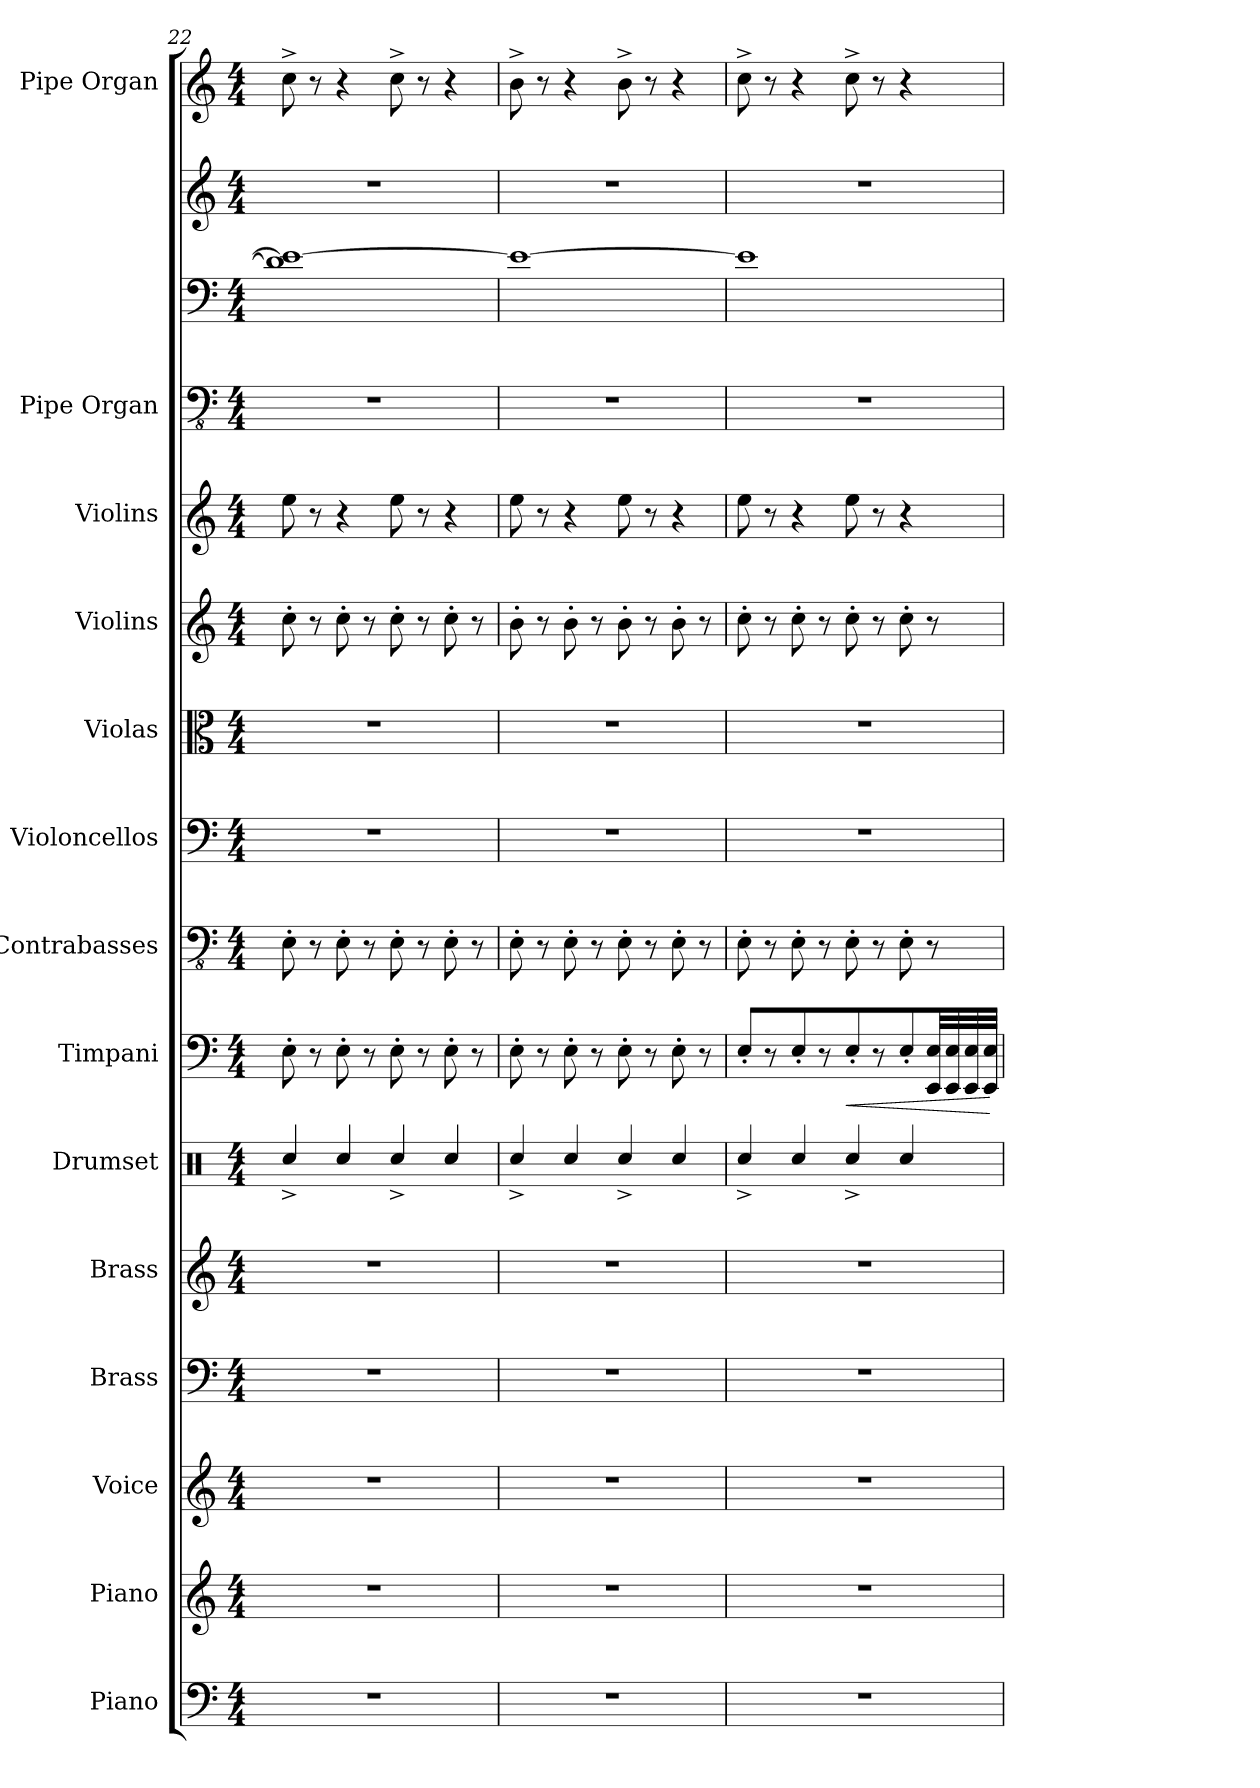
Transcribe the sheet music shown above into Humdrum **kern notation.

**kern	**kern	**kern	**kern	**kern	**kern	**kern	**dynam	**kern	**kern	**kern	**kern	**kern	**kern	**kern	**kern	**kern
*part14	*part13	*part12	*part11	*part10	*part9	*part8	*part8	*part7	*part6	*part5	*part4	*part3	*part2	*part2	*part2	*part1
*staff16	*staff15	*staff14	*staff13	*staff12	*staff11	*staff10	*staff10	*staff9	*staff8	*staff7	*staff6	*staff5	*staff4	*staff3	*staff2	*staff1
*I"Piano	*I"Piano	*I"Voice	*I"Brass	*I"Brass	*I"Drumset	*I"Timpani	*	*I"Contrabasses	*I"Violoncellos	*I"Violas	*I"Violins	*I"Violins	*I"Pipe Organ	*	*	*I"Pipe Organ
*I'Pno.	*I'Pno.	*I'Vo.	*I'Br.	*I'Br.	*I'Drs.	*I'Timp.	*	*I'Cbs.	*I'Vlcs.	*I'Vlas.	*I'Vlns.	*I'Vlns.	*I'Org.	*	*	*I'Org.
*clefF4	*clefG2	*clefG2	*clefF4	*clefG2	*clefX	*clefF4	*	*clefFv4	*clefF4	*clefC3	*clefG2	*clefG2	*clefFv4	*clefF4	*clefG2	*clefG2
*k[]	*k[]	*k[]	*k[]	*k[]	*k[]	*k[]	*	*k[]	*k[]	*k[]	*k[]	*k[]	*k[]	*k[]	*k[]	*k[]
*M4/4	*M4/4	*M4/4	*M4/4	*M4/4	*M4/4	*M4/4	*	*M4/4	*M4/4	*M4/4	*M4/4	*M4/4	*M4/4	*M4/4	*M4/4	*M4/4
=22	=22	=22	=22	=22	=22	=22	=22	=22	=22	=22	=22	=22	=22	=22	=22	=22
1r	1r	1r	1r	1r	4Rcc^/	8E'\	.	8EE'\	1r	1r	8cc'\	8ee\	1r	1d] 1e_	1r	8cc^\
.	.	.	.	.	.	8r	.	8r	.	.	8r	8r	.	.	.	8r
.	.	.	.	.	4Rcc/	8E'\	.	8EE'\	.	.	8cc'\	4r	.	.	.	4r
.	.	.	.	.	.	8r	.	8r	.	.	8r	.	.	.	.	.
.	.	.	.	.	4Rcc^/	8E'\	.	8EE'\	.	.	8cc'\	8ee\	.	.	.	8cc^\
.	.	.	.	.	.	8r	.	8r	.	.	8r	8r	.	.	.	8r
.	.	.	.	.	4Rcc/	8E'\	.	8EE'\	.	.	8cc'\	4r	.	.	.	4r
.	.	.	.	.	.	8r	.	8r	.	.	8r	.	.	.	.	.
!!LO:PB:g=z
=23	=23	=23	=23	=23	=23	=23	=23	=23	=23	=23	=23	=23	=23	=23	=23	=23
1r	1r	1r	1r	1r	4Rcc^/	8E'\	.	8EE'\	1r	1r	8b'\	8ee\	1r	1e_	1r	8b^\
.	.	.	.	.	.	8r	.	8r	.	.	8r	8r	.	.	.	8r
.	.	.	.	.	4Rcc/	8E'\	.	8EE'\	.	.	8b'\	4r	.	.	.	4r
.	.	.	.	.	.	8r	.	8r	.	.	8r	.	.	.	.	.
.	.	.	.	.	4Rcc^/	8E'\	.	8EE'\	.	.	8b'\	8ee\	.	.	.	8b^\
.	.	.	.	.	.	8r	.	8r	.	.	8r	8r	.	.	.	8r
.	.	.	.	.	4Rcc/	8E'\	.	8EE'\	.	.	8b'\	4r	.	.	.	4r
.	.	.	.	.	.	8r	.	8r	.	.	8r	.	.	.	.	.
=24	=24	=24	=24	=24	=24	=24	=24	=24	=24	=24	=24	=24	=24	=24	=24	=24
1r	1r	1r	1r	1r	4Rcc^/	8E'\	.	8EE'\	1r	1r	8cc'\	8ee\	1r	1e]	1r	8cc^\
.	.	.	.	.	.	8r	.	8r	.	.	8r	8r	.	.	.	8r
.	.	.	.	.	4Rcc/	8E'\	.	8EE'\	.	.	8cc'\	4r	.	.	.	4r
.	.	.	.	.	.	8r	.	8r	.	.	8r	.	.	.	.	.
!	!	!	!	!	!	!	!LO:HP:b	!	!	!	!	!	!	!	!	!
.	.	.	.	.	4Rcc^/	8E'\	<	8EE'\	.	.	8cc'\	8ee\	.	.	.	8cc^\
.	.	.	.	.	.	8r	.	8r	.	.	8r	8r	.	.	.	8r
.	.	.	.	.	4Rcc/	8E'/L	.	8EE'\	.	.	8cc'\	4r	.	.	.	4r
*	*	*	*	*	*	*tremolo	*	*	*	*	*	*	*	*	*	*
.	.	.	.	.	.	32EE/ 32E/	.	8r	.	.	8r	.	.	.	.	.
.	.	.	.	.	.	32EE/ 32E/	.	.	.	.	.	.	.	.	.	.
.	.	.	.	.	.	32EE/ 32E/	.	.	.	.	.	.	.	.	.	.
.	.	.	.	.	.	32EE/ 32E/JJJ	.	.	.	.	.	.	.	.	.	.
*	*	*	*	*	*	*Xtremolo	*	*	*	*	*	*	*	*	*	*
.	.	.	.	.	.	.	[	.	.	.	.	.	.	.	.	.
=	=	=	=	=	=	=	=	=	=	=	=	=	=	=	=	=
*-	*-	*-	*-	*-	*-	*-	*-	*-	*-	*-	*-	*-	*-	*-	*-	*-
